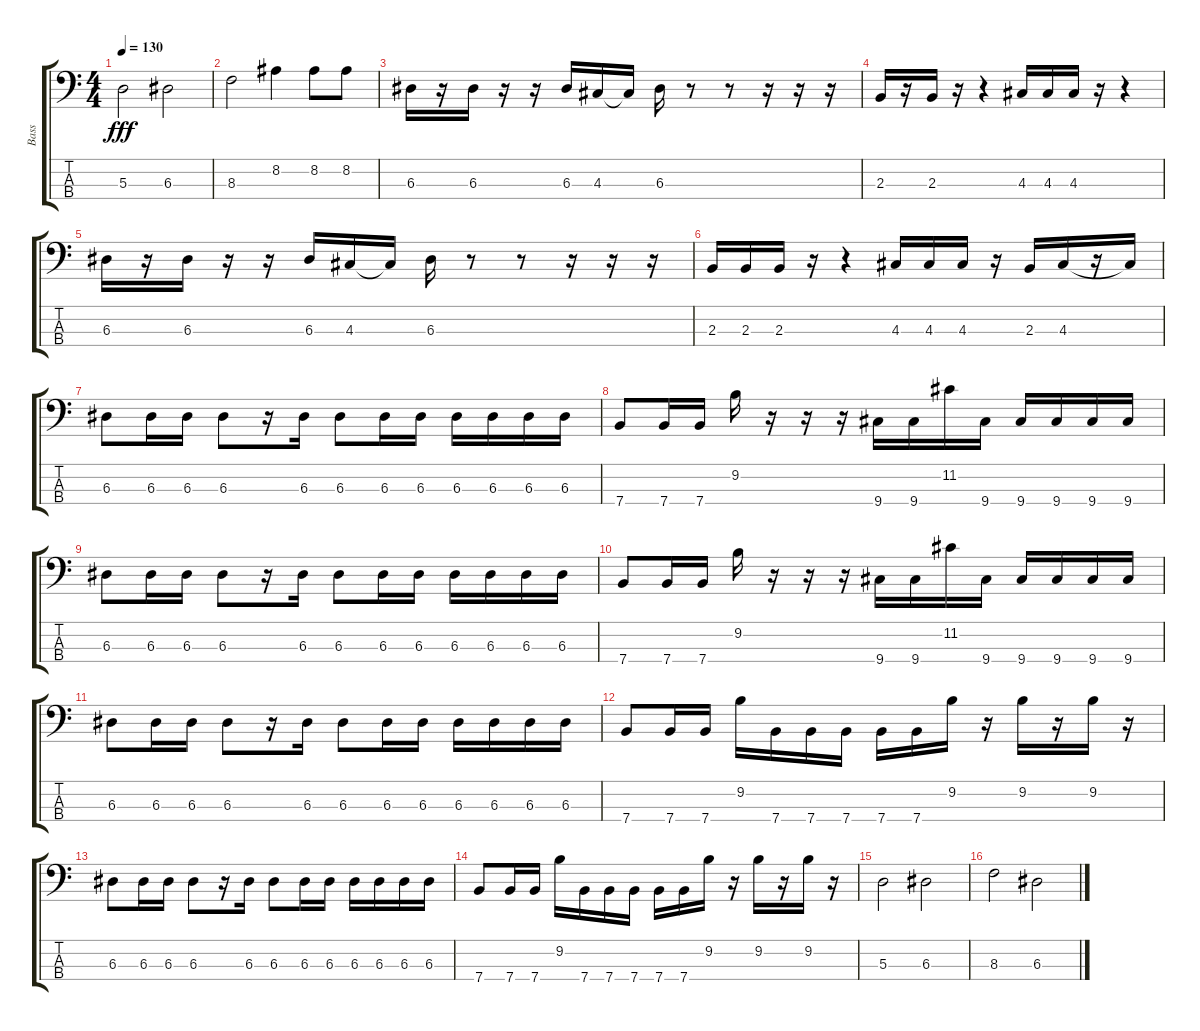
\track ("Bass" "Bass") {instrument electricbassfinger}
\staff {score tabs}
\tuning (G2 D2 A1 E1) {hide}
\ts (4 4)
\tempo 130
\clef f4
\ks c
5.3.2{dy fff} 6.3.2 |
8.3.2 8.2.4 8.2.8 8.2.8 |
6.3.16 r.16 6.3.16 r.16 r.16 6.3.16 4.3.16 4.3{t}.16 6.3.16 r.8 r.8 r.16 r.16 r.16 |
2.3.16 r.16 2.3.16 r.16 r.4 4.3.16 4.3.16 4.3.16 r.16 r.4 |
6.3.16 r.16 6.3.16 r.16 r.16 6.3.16 4.3.16 4.3{t}.16 6.3.16 r.8 r.8 r.16 r.16 r.16 |
2.3.16 2.3.16 2.3.16 r.16 r.4 4.3.16 4.3.16 4.3.16 r.16 2.3.16 4.3.16 r.16 4.3{t}.16 |
6.3.8 6.3.16 6.3.16 6.3.8 r.16 6.3.16 6.3.8 6.3.16 6.3.16 6.3.16 6.3.16 6.3.16 6.3.16 |
7.4.8 7.4.16 7.4.16 9.2.16 r.16 r.16 r.16 9.4.16 9.4.16 11.2.16 9.4.16 9.4.16 9.4.16 9.4.16 9.4.16 |
6.3.8 6.3.16 6.3.16 6.3.8 r.16 6.3.16 6.3.8 6.3.16 6.3.16 6.3.16 6.3.16 6.3.16 6.3.16 |
7.4.8 7.4.16 7.4.16 9.2.16 r.16 r.16 r.16 9.4.16 9.4.16 11.2.16 9.4.16 9.4.16 9.4.16 9.4.16 9.4.16 |
6.3.8 6.3.16 6.3.16 6.3.8 r.16 6.3.16 6.3.8 6.3.16 6.3.16 6.3.16 6.3.16 6.3.16 6.3.16 |
7.4.8 7.4.16 7.4.16 9.2.16 7.4.16 7.4.16 7.4.16 7.4.16 7.4.16 9.2.16 r.16 9.2.16 r.16 9.2.16 r.16 |
6.3.8 6.3.16 6.3.16 6.3.8 r.16 6.3.16 6.3.8 6.3.16 6.3.16 6.3.16 6.3.16 6.3.16 6.3.16 |
7.4.8 7.4.16 7.4.16 9.2.16 7.4.16 7.4.16 7.4.16 7.4.16 7.4.16 9.2.16 r.16 9.2.16 r.16 9.2.16 r.16 |
5.3.2 6.3.2 |
8.3.2 6.3.2
